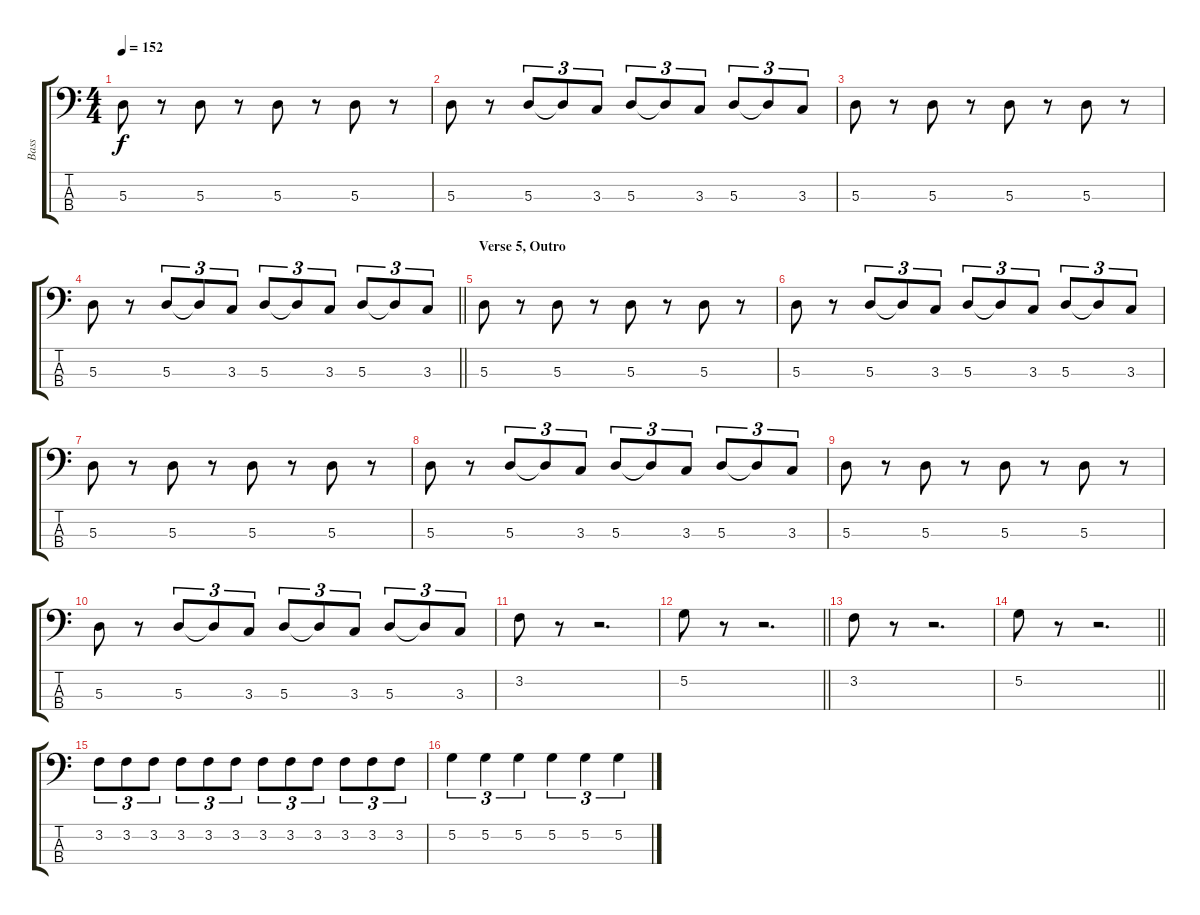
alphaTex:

\track ("Bass" "Bass") {instrument electricbassfinger}
\staff {score tabs}
\tuning (G2 D2 A1 E1) {hide}
\ts (4 4)
\tempo 152
\clef f4
\ks c
5.3.8{dy f} r.8 5.3.8 r.8 5.3.8 r.8 5.3.8 r.8 |
5.3.8 r.8 5.3.8{tu (3 2)} 5.3{t}.8{tu (3 2)} 3.3.8{tu (3 2)} 5.3.8{tu (3 2)} 5.3{t}.8{tu (3 2)} 3.3.8{tu (3 2)} 5.3.8{tu (3 2)} 5.3{t}.8{tu (3 2)} 3.3.8{tu (3 2)} |
5.3.8 r.8 5.3.8 r.8 5.3.8 r.8 5.3.8 r.8 |
\barLineRight lightlight
5.3.8 r.8 5.3.8{tu (3 2)} 5.3{t}.8{tu (3 2)} 3.3.8{tu (3 2)} 5.3.8{tu (3 2)} 5.3{t}.8{tu (3 2)} 3.3.8{tu (3 2)} 5.3.8{tu (3 2)} 5.3{t}.8{tu (3 2)} 3.3.8{tu (3 2)} |
\section ("" "Verse 5, Outro")
5.3.8 r.8 5.3.8 r.8 5.3.8 r.8 5.3.8 r.8 |
5.3.8 r.8 5.3.8{tu (3 2)} 5.3{t}.8{tu (3 2)} 3.3.8{tu (3 2)} 5.3.8{tu (3 2)} 5.3{t}.8{tu (3 2)} 3.3.8{tu (3 2)} 5.3.8{tu (3 2)} 5.3{t}.8{tu (3 2)} 3.3.8{tu (3 2)} |
5.3.8 r.8 5.3.8 r.8 5.3.8 r.8 5.3.8 r.8 |
5.3.8 r.8 5.3.8{tu (3 2)} 5.3{t}.8{tu (3 2)} 3.3.8{tu (3 2)} 5.3.8{tu (3 2)} 5.3{t}.8{tu (3 2)} 3.3.8{tu (3 2)} 5.3.8{tu (3 2)} 5.3{t}.8{tu (3 2)} 3.3.8{tu (3 2)} |
5.3.8 r.8 5.3.8 r.8 5.3.8 r.8 5.3.8 r.8 |
5.3.8 r.8 5.3.8{tu (3 2)} 5.3{t}.8{tu (3 2)} 3.3.8{tu (3 2)} 5.3.8{tu (3 2)} 5.3{t}.8{tu (3 2)} 3.3.8{tu (3 2)} 5.3.8{tu (3 2)} 5.3{t}.8{tu (3 2)} 3.3.8{tu (3 2)} |
3.2.8 r.8 r.2{d} |
\barLineRight lightlight
5.2.8 r.8 r.2{d} |
3.2.8 r.8 r.2{d} |
\barLineRight lightlight
5.2.8 r.8 r.2{d} |
3.2.8{tu (3 2)} 3.2.8{tu (3 2)} 3.2.8{tu (3 2)} 3.2.8{tu (3 2)} 3.2.8{tu (3 2)} 3.2.8{tu (3 2)} 3.2.8{tu (3 2)} 3.2.8{tu (3 2)} 3.2.8{tu (3 2)} 3.2.8{tu (3 2)} 3.2.8{tu (3 2)} 3.2.8{tu (3 2)} |
5.2.4{tu (3 2)} 5.2.4{tu (3 2)} 5.2.4{tu (3 2)} 5.2.4{tu (3 2)} 5.2.4{tu (3 2)} 5.2.4{tu (3 2)}
